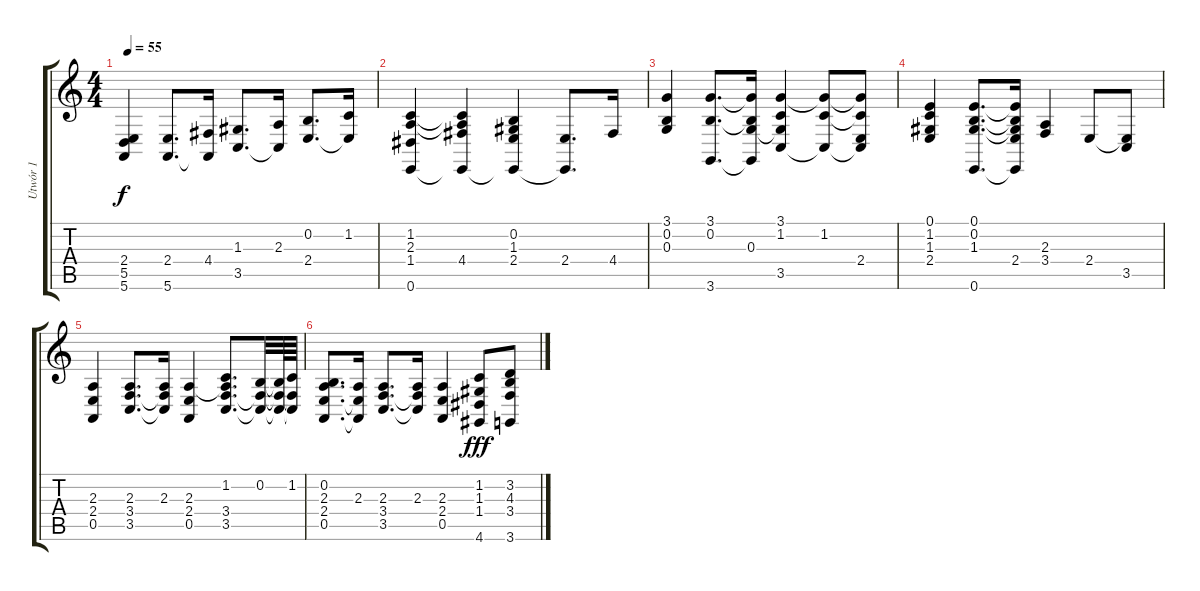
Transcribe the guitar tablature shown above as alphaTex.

\track ("Utwór 1" "Utwór 1") {instrument acousticgrandpiano}
\staff {score tabs}
\tuning (E4 B3 G3 D3 A2 E2) {hide}
\ts (4 4)
\tempo 55
\clef g2
\ks c
(2.4 5.5 5.6).4{dy f} (2.4 5.6).8{d} (4.4 5.6{t}).16 (1.3 3.5).8{d} (2.3 3.5{t}).16 (0.2 2.4).8{d} (1.2 2.4{t}).16 |
(1.2 2.3 1.4 0.6).4 (1.2{t} 2.3{t} 4.4 0.6{t}).4 (0.2 1.3 2.4 0.6{t}).4 (2.4 0.6{t}).8{d} 4.4.16 |
(3.1 0.2 0.3).4 (3.1 0.2 3.6).8{d} (3.1{t} 0.2{t} 0.3 3.6{t}).16 (3.1 1.2 0.3{t} 3.5).4 (3.1{t} 1.2 3.5{t}).8 (3.1{t} 1.2{t} 2.4 3.5{t}).8 |
(0.1 1.2 1.3 2.4).4 (0.1 0.2 1.3 0.6).8{d} (0.1{t} 0.2{t} 1.3{t} 2.4 0.6{t}).16 (2.3 3.4).4 2.4.8 (2.4{t} 3.5).8 |
(2.3 2.4 0.5).4 (2.3 3.4 3.5).8{d} (2.3 3.4{t} 3.5{t}).16 (2.3 2.4 0.5).4 (1.2 2.3{t} 3.4 3.5).8{d} (0.2 3.4{t} 3.5{t}).32 (0.2{t} 3.4{t} 3.5{t}).64 (1.2 3.4{t} 3.5{t}).64 |
(0.2 2.3 2.4 0.5).8{d} (2.3 2.4{t} 0.5{t}).16 (2.3 3.4 3.5).8{d} (2.3 3.4{t} 3.5{t}).16 (2.3 2.4 0.5).4 (1.2 1.3 1.4 4.6).8{dy fff} (3.2 4.3 3.4 3.6).8
